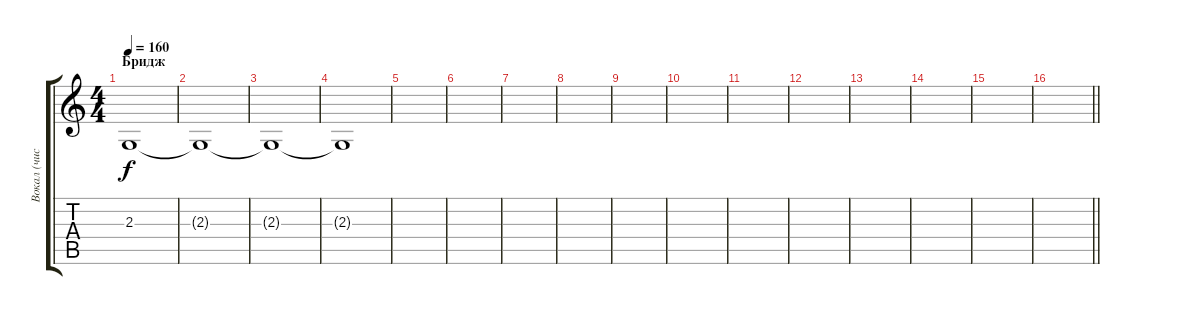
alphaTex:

\track ("Вокал (чистый)" "Вокал (чис") {instrument synthvoice}
\staff {score tabs}
\tuning (D4 A3 F3 C3 G2 D2) {hide}
\ts (4 4)
\section ("" "Бридж")
\tempo 160
\clef g2
\ks c
2.3.1{dy f volume 0} |
2.3{t}.1 |
2.3{t}.1 |
2.3{t}.1 |
|
|
|
|
|
|
|
|
|
|
|
\barLineRight lightlight
